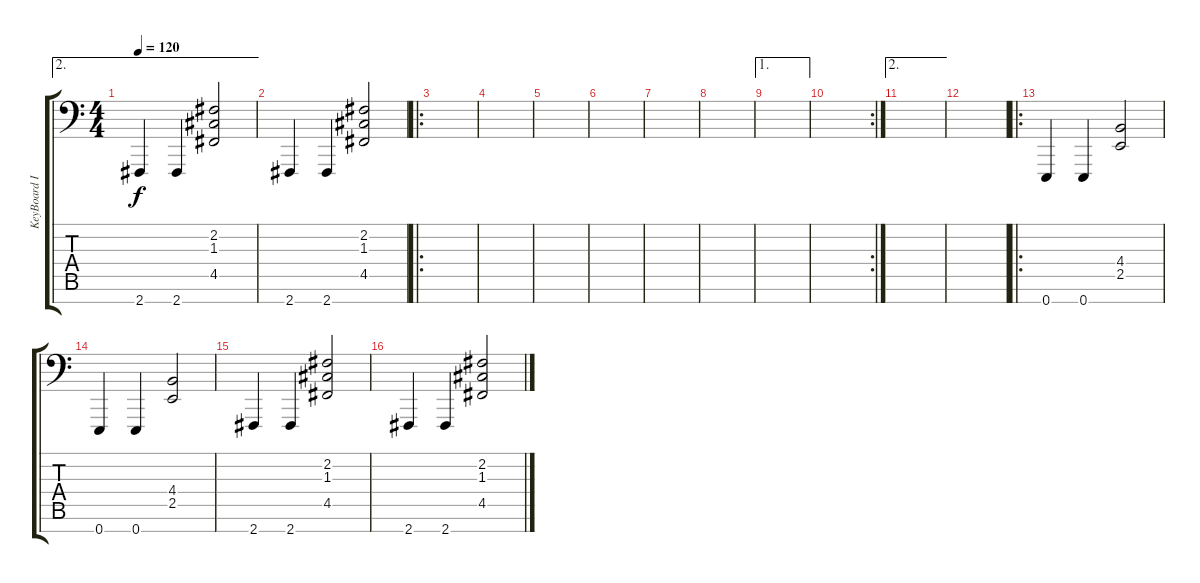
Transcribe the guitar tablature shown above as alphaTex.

\track ("KeyBoard I" "KeyBoard I") {instrument stringensemble1}
\staff {score tabs}
\tuning (A3 E3 C3 G2 D2 A1 E1) {hide}
\ae 2
\ts (4 4)
\tempo 120
\clef f4
\ks c
2.7.4{dy f} 2.7.4 (2.2 1.3 4.5).2 |
2.7.4 2.7.4 (2.2 1.3 4.5).2 |
\ro
|
|
|
|
|
|
\ae 1
|
\rc 2
|
\ae 2
|
|
\ro
0.7.4 0.7.4 (4.4 2.5).2 |
0.7.4 0.7.4 (4.4 2.5).2 |
2.7.4 2.7.4 (2.2 1.3 4.5).2 |
2.7.4 2.7.4 (2.2 1.3 4.5).2
